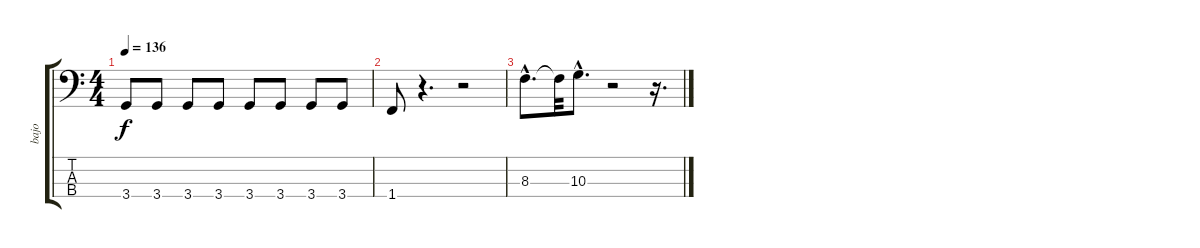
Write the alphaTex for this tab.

\track ("bajo" "bajo") {instrument electricbassfinger}
\staff {score tabs}
\tuning (G2 D2 A1 E1) {hide}
\ts (4 4)
\tempo 136
\clef f4
\ks c
3.4.8{dy f} 3.4.8 3.4.8 3.4.8 3.4.8 3.4.8 3.4.8 3.4.8 |
1.4.8 r.4{d} r.2 |
8.3{hac}.8{d} 8.3{t}.32 10.3{hac}.8{d} r.2 r.16{d}
